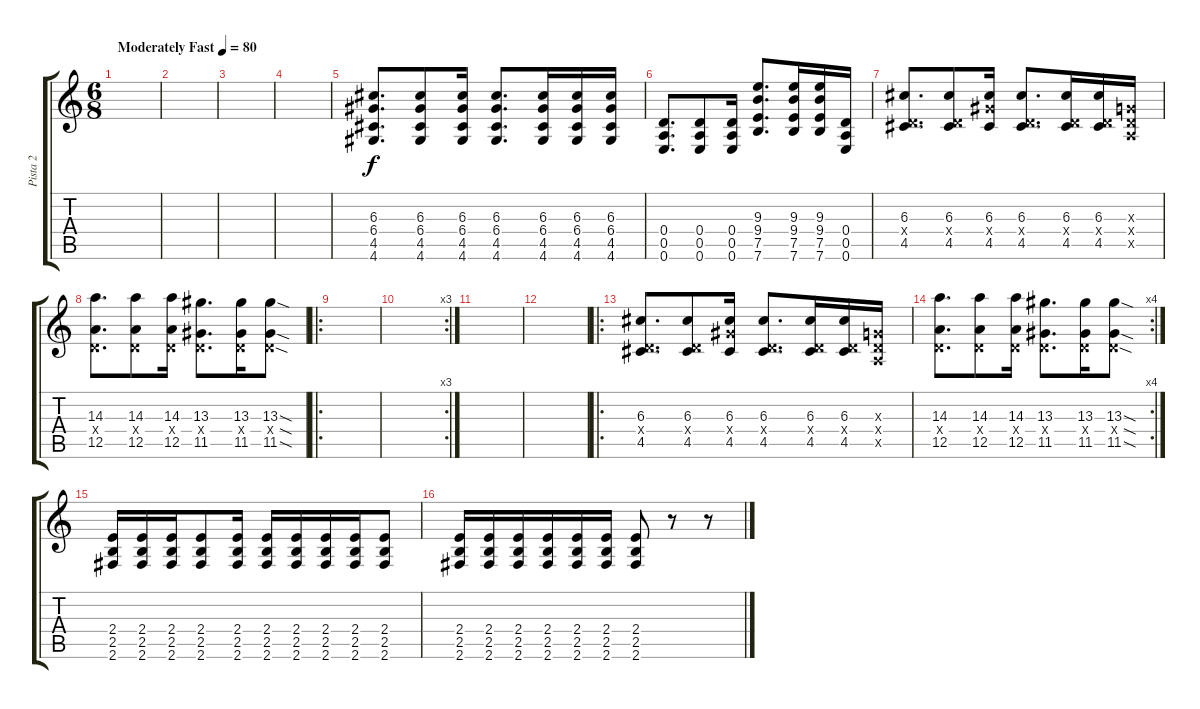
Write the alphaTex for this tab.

\track ("Pista 2" "Pista 2") {instrument overdrivenguitar}
\staff {score tabs}
\tuning (E4 B3 G3 D3 A2 E2) {hide}
\ts (6 8)
\tempo (80 "Moderately Fast")
\clef g2
\ks c
|
|
|
|
(6.3 6.4 4.5 4.6).8{d} (6.3 6.4 4.5 4.6).8 (6.3 6.4 4.5 4.6).16 (6.3 6.4 4.5 4.6).8{d} (6.3 6.4 4.5 4.6).16 (6.3 6.4 4.5 4.6).16 (6.3 6.4 4.5 4.6).16 |
(0.4 0.5 0.6).8{d} (0.4 0.5 0.6).8 (0.4 0.5 0.6).16 (9.3 9.4 7.5 7.6).8{d} (9.3 9.4 7.5 7.6).16 (9.3 9.4 7.5 7.6).16 (0.4 0.5 0.6).16 |
(6.3 0.4{x} 4.5).8{d} (6.3 0.4{x} 4.5).8 (6.3 6.4{x} 4.5).16 (6.3 0.4{x} 4.5).8{d} (6.3 0.4{x} 4.5).16 (6.3 0.4{x} 4.5).16 (0.3{x} 0.4{x} 0.5{x}).16 |
(14.3 0.4{x} 12.5).8{d} (14.3 0.4{x} 12.5).8 (14.3 0.4{x} 12.5).16 (13.3 0.4{x} 11.5).8{d} (13.3 0.4{x} 11.5).16 (13.3{sod} 0.4{sod x} 11.5{sod}).8 |
\ro
|
\rc 3
|
|
|
\ro
(6.3 0.4{x} 4.5).8{d} (6.3 0.4{x} 4.5).8 (6.3 6.4{x} 4.5).16 (6.3 0.4{x} 4.5).8{d} (6.3 0.4{x} 4.5).16 (6.3 0.4{x} 4.5).16 (0.3{x} 0.4{x} 0.5{x}).16 |
\rc 4
(14.3 0.4{x} 12.5).8{d} (14.3 0.4{x} 12.5).8 (14.3 0.4{x} 12.5).16 (13.3 0.4{x} 11.5).8{d} (13.3 0.4{x} 11.5).16 (13.3{sod} 0.4{sod x} 11.5{sod}).8 |
(2.4 2.5 2.6).16 (2.4 2.5 2.6).16 (2.4 2.5 2.6).16 (2.4 2.5 2.6).8 (2.4 2.5 2.6).16 (2.4 2.5 2.6).16 (2.4 2.5 2.6).16 (2.4 2.5 2.6).16 (2.4 2.5 2.6).16 (2.4 2.5 2.6).8 |
(2.4 2.5 2.6).16 (2.4 2.5 2.6).16 (2.4 2.5 2.6).16 (2.4 2.5 2.6).16 (2.4 2.5 2.6).16 (2.4 2.5 2.6).16 (2.4 2.5 2.6).8 r.8 r.8
